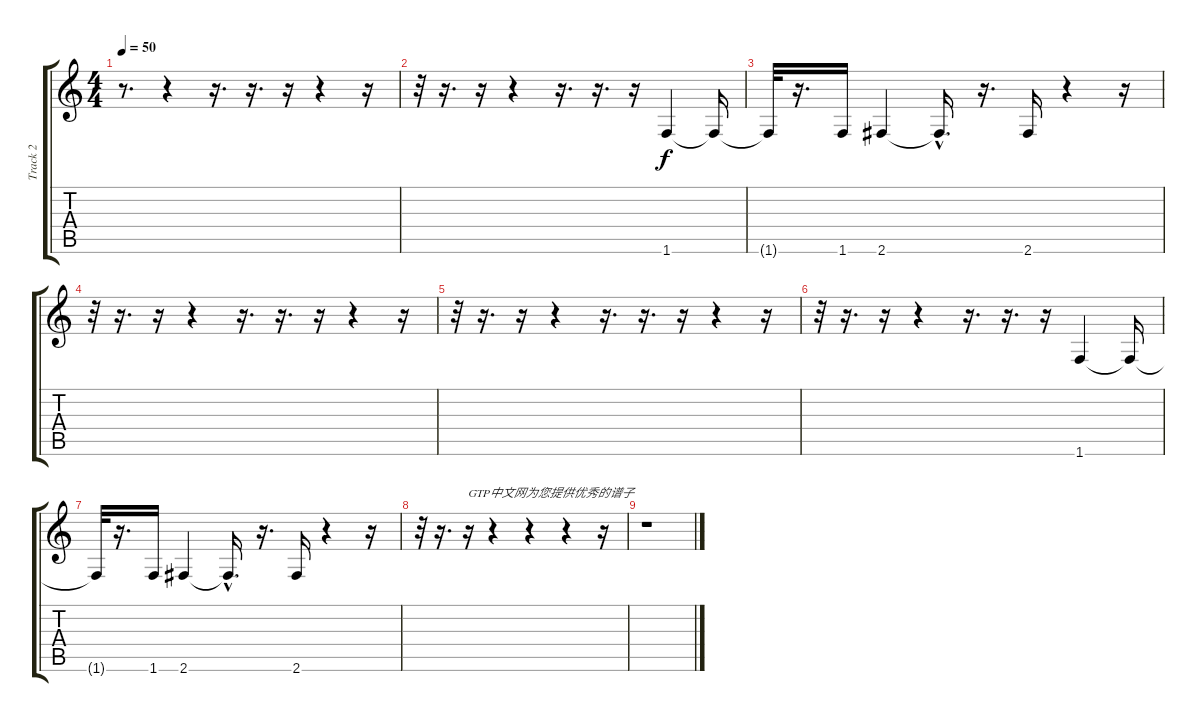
\track ("Track 2" "Track 2") {instrument electricbassfinger}
\staff {score tabs}
\tuning (E4 B3 G3 D3 A2 E2) {hide}
\ts (4 4)
\tempo 50
\clef g2
\ks c
r.8{d dy f instrument electricbassfinger} r.4 r.16{d} r.16{d} r.16 r.4 r.16 |
r.32 r.16{d} r.16 r.4 r.16{d} r.16{d} r.16 1.6.4 1.6{t}.16 |
1.6{t}.32 r.16{d} 1.6.16 2.6.4 2.6{hac t}.16{d} r.16{d} 2.6.16 r.4 r.16 |
r.32 r.16{d} r.16 r.4 r.16{d} r.16{d} r.16 r.4 r.16 |
r.32 r.16{d} r.16 r.4 r.16{d} r.16{d} r.16 r.4 r.16 |
r.32 r.16{d} r.16 r.4 r.16{d} r.16{d} r.16 1.6.4 1.6{t}.16 |
1.6{t}.32 r.16{d} 1.6.16 2.6.4 2.6{hac t}.16{d} r.16{d} 2.6.16 r.4 r.16 |
r.32 r.16{d} r.16{txt "GTP中文网为您提供优秀的谱子"} r.4 r.4 r.4 r.16 |
r.1
